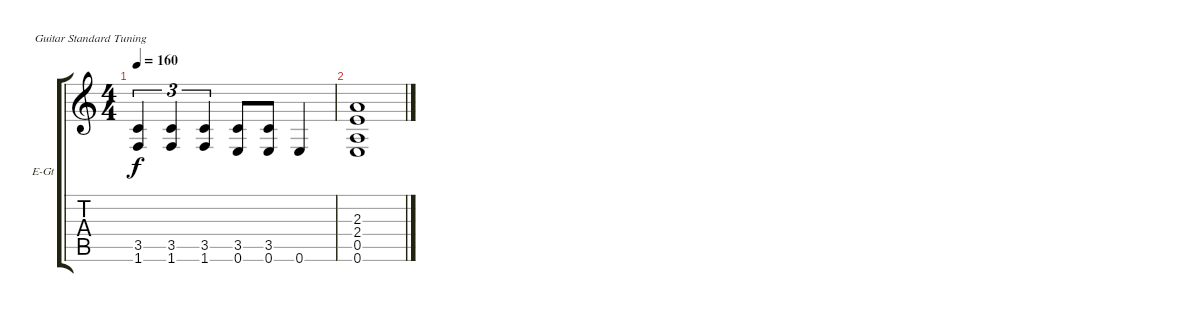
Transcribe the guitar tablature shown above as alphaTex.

\defaultSystemsLayout 4
\bracketExtendMode groupsimilarinstruments
\firstSystemTrackNameOrientation horizontal
\otherSystemsTrackNameOrientation horizontal
\track ("Guitar 1" "E-Gt") {instrument distortionguitar}
\staff {score tabs}
\tuning (E4 B3 G3 D3 A2 E2)
\ts (4 4)
\tempo 160
\clef g2
\ks c
(1.6 3.5).4{tu (3 2) dy f} (1.6 3.5).4{tu (3 2)} (1.6 3.5).4{tu (3 2)} (0.6 3.5).8 (0.6 3.5).8 0.6.4 |
(0.6 0.5 2.4 2.3).1
